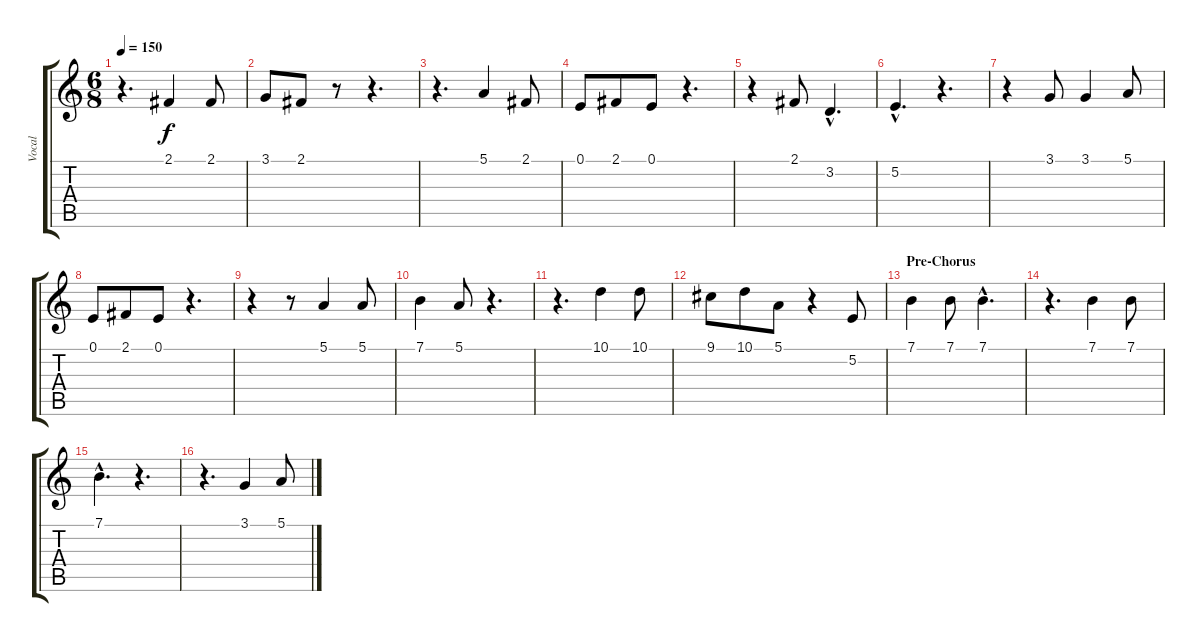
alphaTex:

\track ("Vocal" "Vocal") {instrument lead6voice}
\staff {score tabs}
\tuning (E4 B3 G3 D3 A2 E2) {hide}
\ts (6 8)
\tempo 150
\clef g2
\ks c
r.4{d dy f} 2.1.4 2.1.8 |
3.1.8 2.1.8 r.8 r.4{d} |
r.4{d} 5.1.4 2.1.8 |
0.1.8 2.1.8 0.1.8 r.4{d} |
r.4 2.1.8 3.2{hac}.4{d} |
5.2{hac}.4{d} r.4{d} |
r.4 3.1.8 3.1.4 5.1.8 |
0.1.8 2.1.8 0.1.8 r.4{d} |
r.4 r.8 5.1.4 5.1.8 |
7.1.4 5.1.8 r.4{d} |
r.4{d} 10.1.4 10.1.8 |
9.1.8 10.1.8 5.1.8 r.4 5.2.8 |
\section ("" "Pre-Chorus")
7.1.4 7.1.8 7.1{hac}.4{d} |
r.4{d} 7.1.4 7.1.8 |
7.1{hac}.4{d} r.4{d} |
r.4{d} 3.1.4 5.1.8
